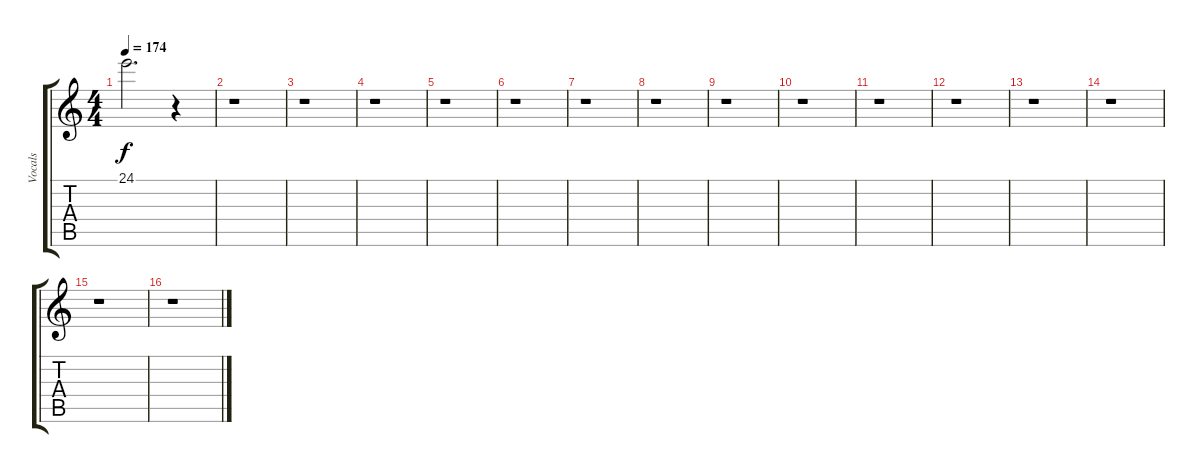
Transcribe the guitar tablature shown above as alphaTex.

\track ("Vocals" "Vocals") {instrument lead3calliope}
\staff {score tabs}
\tuning (E4 B3 G3 D3 A2 E2) {hide}
\ts (4 4)
\tempo 174
\clef g2
\ks c
24.1{t}.2{d dy f} r.4 |
r.1 |
r.1 |
r.1 |
r.1 |
r.1 |
r.1 |
r.1 |
r.1 |
r.1 |
r.1 |
r.1 |
r.1 |
r.1 |
r.1 |
r.1
